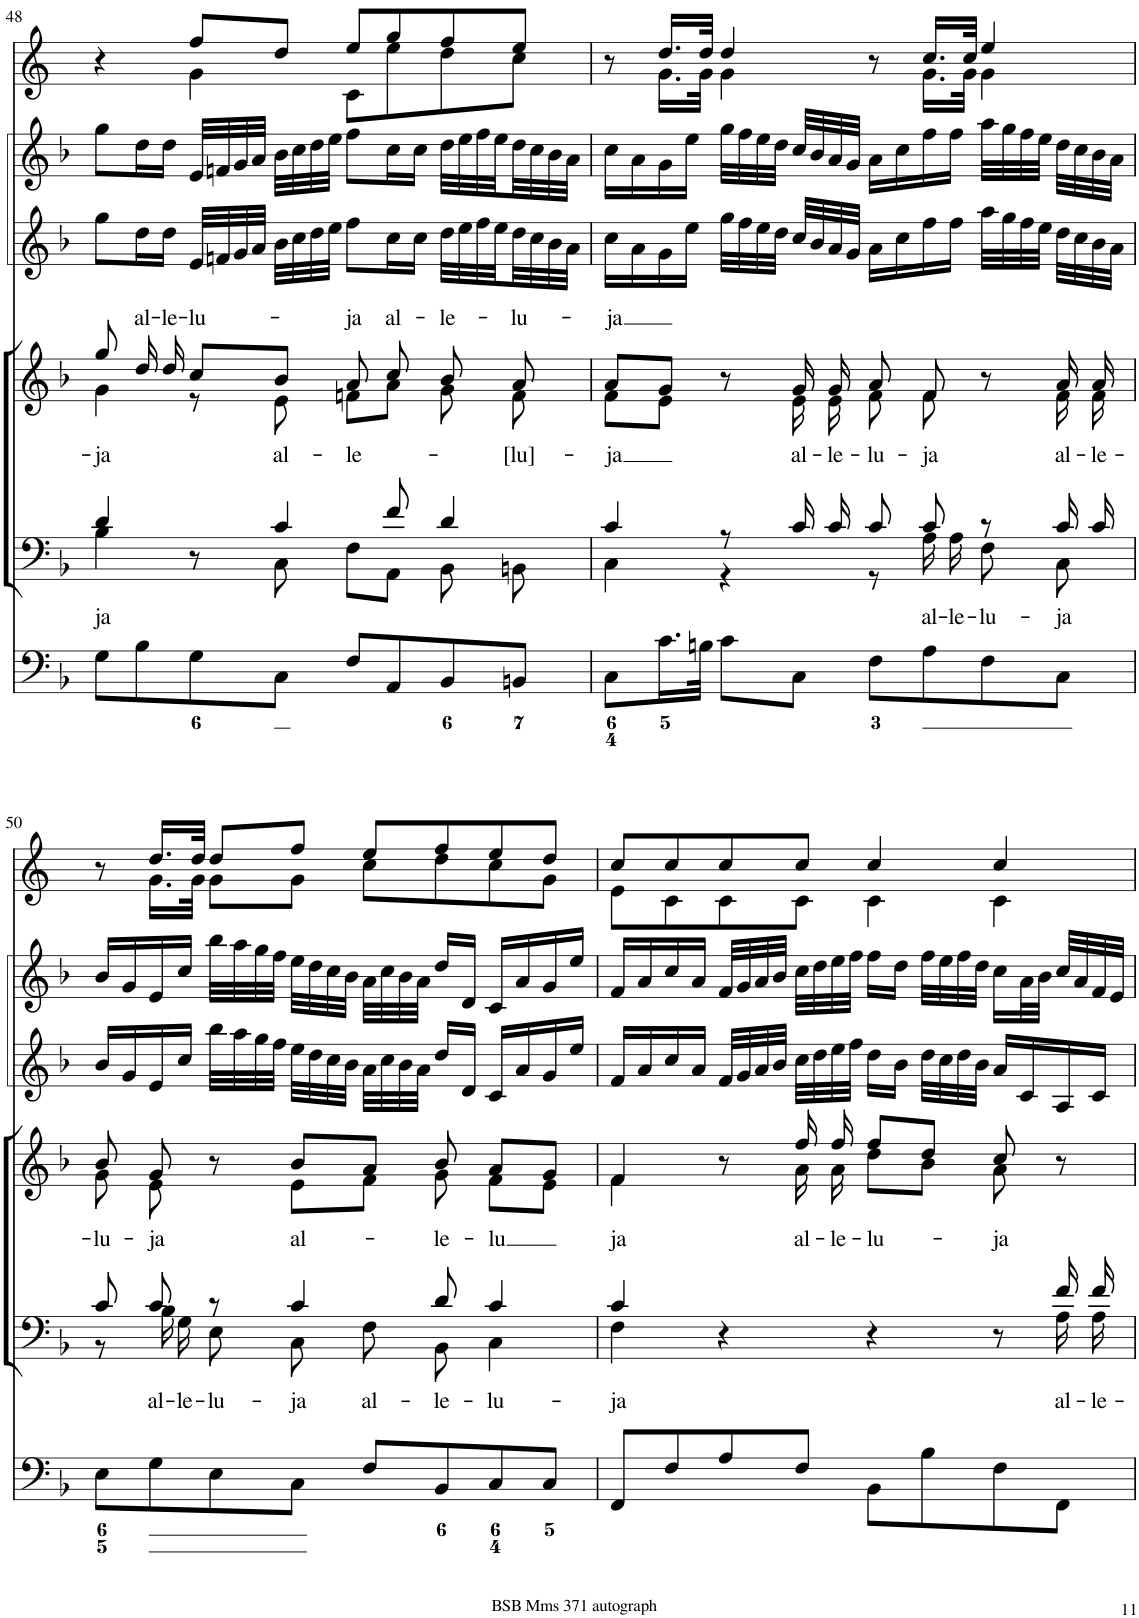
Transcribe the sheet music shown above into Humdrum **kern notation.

**kern	**kern	**text	**kern	**text	**kern	**kern	**kern
*part6	*part5	*part5	*part4	*part4	*part3	*part2	*part1
*staff6	*staff5	*staff5	*staff4	*staff4	*staff3	*staff2	*staff1
*I"Organ	*I"Voice	*	*I"Voice	*	*I"Violin	*I"Violini	*I"Corni in F
*	*	*	*	*	*I'Vln	*I'Vln	*
!!LO:PB:g=z
*clefF4	*clefF4	*	*clefG2	*	*clefG2	*clefG2	*clefG2
*	*	*	*	*	*	*	*Trd4c7
*k[b-]	*k[b-]	*	*k[b-]	*	*k[b-]	*k[b-]	*k[]
*M4/4	*M4/4	*	*M4/4	*	*M4/4	*M4/4	*M4/4
*met(c)	*met(c)	*	*met(c)	*	*met(c)	*met(c)	*met(c)
=48	=48	=48	=48	=48	=48	=48	=48
*	*^	*	*	*	*	*	*
!	!	!	!LO:LY:b	!	!LO:LY:b	!	!	!
*	*	*	*	*^	*	*	*	*^
8G\L	4d/	4B-\	ja	8gg/	4g\	-ja	8gg\L	8gg\L	4r	4ryy
!	!	!	!	!	!	!LO:LY:a	!	!	!	!
8B-\	.	.	.	16dd/	.	al-	16dd\L	16dd\L	.	.
!	!	!	!	!	!	!LO:LY:a	!	!	!	!
.	.	.	.	16dd/	.	-le-	16dd\JJ	16dd\JJ	.	.
!	!	!	!	!	!	!LO:LY:a	!	!	!	!
8G\	8r	8ryy	.	8cc/L	8r	-lu-	32e/LLL	32e/LLL	8ff/L	4g\
.	.	.	.	.	.	.	32fn/	32fn/	.	.
.	.	.	.	.	.	.	32g/	32g/	.	.
.	.	.	.	.	.	.	32a/JJJ	32a/JJJ	.	.
!	!	!	!	!	!	!LO:LY:b	!	!	!	!
8C\J	4c/	8C\	.	8b-/J	8e\	al-	32b-\LLL	32b-\LLL	8dd/J	.
.	.	.	.	.	.	.	32cc\	32cc\	.	.
.	.	.	.	.	.	.	32dd\	32dd\	.	.
.	.	.	.	.	.	.	32ee\JJJ	32ee\JJJ	.	.
!	!	!	!	!	!	!LO:LY:a	!	!	!	!
!	!	!	!	!	!	!LO:LY:b	!	!	!	!
8F/L	.	8F\L	.	8a/	8fn\L	-le-	8ff\L	8ff\L	8ee/L	8c\L
!	!	!	!	!	!	!LO:LY:a	!	!	!	!
8AA/	8f/	8AA\J	.	8cc/	8a\J	al-	16cc\L	16cc\L	8gg/	8ee\
.	.	.	.	.	.	.	16cc\JJ	16cc\JJ	.	.
!	!	!	!	!	!	!LO:LY:a	!	!	!	!
8BB-/	4d/	8BB-\	.	8b-/	8g\	-le-	32dd\LLL	32dd\LLL	8ff/	8dd\
.	.	.	.	.	.	.	32ee\	32ee\	.	.
.	.	.	.	.	.	.	32ff\	32ff\	.	.
.	.	.	.	.	.	.	32ee\	32ee\	.	.
!	!	!	!	!	!	!LO:LY:a	!	!	!	!
!	!	!	!	!	!	!LO:LY:b	!	!	!	!
8BBn/J	.	8BBn\	.	8a/	8f\	-[lu]-	32dd\	32dd\	8ee/J	8cc\J
.	.	.	.	.	.	.	32cc\	32cc\	.	.
.	.	.	.	.	.	.	32b-\	32b-\	.	.
.	.	.	.	.	.	.	32a\JJJ	32a\JJJ	.	.
=49	=49	=49	=49	=49	=49	=49	=49	=49	=49	=49
!	!	!	!	!	!	!LO:LY:a	!	!	!	!
!	!	!	!	!	!	!LO:LY:b	!	!	!	!
8C\L	4c/	4C\	.	8a/L	8f\L	-ja	16cc\LL	16cc\LL	8r	8ryy
.	.	.	.	.	.	.	16a\	16a\	.	.
16.c\L	.	.	.	8g/J	8e\J	.	16g\	16g\	16.dd/LL	16.g\LL
.	.	.	.	.	.	.	16ee\JJ	16ee\JJ	.	.
32Bn\JJk	.	.	.	.	.	.	.	.	32dd/JJk	32g\JJk
8c\L	8r	4r	.	8r	8ryy	.	32gg\LLL	32gg\LLL	4dd/	4g\
.	.	.	.	.	.	.	32ff\	32ff\	.	.
.	.	.	.	.	.	.	32ee\	32ee\	.	.
.	.	.	.	.	.	.	32dd\JJJ	32dd\JJJ	.	.
!	!	!	!	!	!	!LO:LY:b	!	!	!	!
8C\J	16c/	.	.	16g/	16e\	al-	32cc/LLL	32cc/LLL	.	.
.	.	.	.	.	.	.	32b-/	32b-/	.	.
!	!	!	!	!	!	!LO:LY:b	!	!	!	!
.	16c/	.	.	16g/	16e\	-le-	32a/	32a/	.	.
.	.	.	.	.	.	.	32g/JJJ	32g/JJJ	.	.
!	!	!	!	!	!	!LO:LY:b	!	!	!	!
8F\L	8c/	8r	.	8a/	8f\	-lu-	16a\LL	16a\LL	8r	8ryy
.	.	.	.	.	.	.	16cc\	16cc\	.	.
!	!	!	!LO:LY:b	!	!	!LO:LY:b	!	!	!	!
8A\	8c/	16A\	al-	8f/	8f\	-ja	16ff\	16ff\	16.cc/LL	16.g\LL
!	!	!	!LO:LY:b	!	!	!	!	!	!	!
.	.	16A\	-le-	.	.	.	16ff\JJ	16ff\JJ	.	.
.	.	.	.	.	.	.	.	.	32cc/JJk	32g\JJk
!	!	!	!LO:LY:b	!	!	!	!	!	!	!
8F\	8r	8F\	-lu-	8r	8ryy	.	32aa\LLL	32aa\LLL	4ee/	4g\
.	.	.	.	.	.	.	32gg\	32gg\	.	.
.	.	.	.	.	.	.	32ff\	32ff\	.	.
.	.	.	.	.	.	.	32ee\JJJ	32ee\JJJ	.	.
!	!	!	!LO:LY:b	!	!	!LO:LY:b	!	!	!	!
8C\J	16c/	8C\	-ja	16a/	16f\	al-	32dd\LLL	32dd\LLL	.	.
.	.	.	.	.	.	.	32cc\	32cc\	.	.
!	!	!	!	!	!	!LO:LY:b	!	!	!	!
.	16c/	.	.	16a/	16f\	-le-	32b-\	32b-\	.	.
.	.	.	.	.	.	.	32a\JJJ	32a\JJJ	.	.
!!LO:LB:g=z	!!
=50	=50	=50	=50	=50	=50	=50	=50	=50	=50	=50
!	!	!	!	!	!	!LO:LY:b	!	!	!	!
8E\L	8c/	8r	.	8b-/	8g\	-lu-	16b-/LL	16b-/LL	8r	8ryy
.	.	.	.	.	.	.	16g/	16g/	.	.
!	!	!	!LO:LY:b	!	!	!LO:LY:b	!	!	!	!
8G\	8c/	16B-\	al-	8g/	8e\	-ja	16e/	16e/	16.dd/LL	16.g\LL
!	!	!	!LO:LY:b	!	!	!	!	!	!	!
.	.	16G\	-le-	.	.	.	16cc/JJ	16cc/JJ	.	.
.	.	.	.	.	.	.	.	.	32dd/JJk	32g\JJk
!	!	!	!LO:LY:b	!	!	!	!	!	!	!
8E\	8r	8E\	-lu-	8r	8ryy	.	32bb-\LLL	32bb-\LLL	8dd/L	8g\L
.	.	.	.	.	.	.	32aa\	32aa\	.	.
.	.	.	.	.	.	.	32gg\	32gg\	.	.
.	.	.	.	.	.	.	32ff\JJJ	32ff\JJJ	.	.
!	!	!	!LO:LY:b	!	!	!LO:LY:b	!	!	!	!
8C\J	4c/	8C\	-ja	8b-/L	8e\L	al-	32ee\LLL	32ee\LLL	8ff/J	8g\J
.	.	.	.	.	.	.	32dd\	32dd\	.	.
.	.	.	.	.	.	.	32cc\	32cc\	.	.
.	.	.	.	.	.	.	32b-\JJJ	32b-\JJJ	.	.
!	!	!	!LO:LY:b	!	!	!	!	!	!	!
8F/L	.	8F\	al-	8a/J	8f\J	.	32a\LLL	32a\LLL	8ee/L	8cc\L
.	.	.	.	.	.	.	32cc\	32cc\	.	.
.	.	.	.	.	.	.	32b-\	32b-\	.	.
.	.	.	.	.	.	.	32a\JJJ	32a\JJJ	.	.
!	!	!	!LO:LY:b	!	!	!LO:LY:b	!	!	!	!
8BB-/	8d/	8BB-\	-le-	8b-/	8g\	-le-	16dd/LL	16dd/LL	8ff/	8dd\
.	.	.	.	.	.	.	16d/JJ	16d/JJ	.	.
!	!	!	!LO:LY:b	!	!	!LO:LY:b	!	!	!	!
8C/	4c/	4C\	-lu-	8a/L	8f\L	-lu	16c/LL	16c/LL	8ee/	8cc\
.	.	.	.	.	.	.	16a/	16a/	.	.
8C/J	.	.	.	8g/J	8e\J	.	16g/	16g/	8dd/J	8g\J
.	.	.	.	.	.	.	16ee/JJ	16ee/JJ	.	.
=51	=51	=51	=51	=51	=51	=51	=51	=51	=51	=51
!	!	!	!LO:LY:b	!	!	!LO:LY:b	!	!	!	!
8FF/L	4c/	4F\	-ja	4f/	4f\	ja	16f/LL	16f/LL	8cc/L	8e\L
.	.	.	.	.	.	.	16a/	16a/	.	.
8F/	.	.	.	.	.	.	16cc/	16cc/	8cc/	8c\
.	.	.	.	.	.	.	16a/JJ	16a/JJ	.	.
8A/	4r	8ryy	.	8r	8ryy	.	32f/LLL	32f/LLL	8cc/	8c\
.	.	.	.	.	.	.	32g/	32g/	.	.
.	.	.	.	.	.	.	32a/	32a/	.	.
.	.	.	.	.	.	.	32b-/JJJ	32b-/JJJ	.	.
*	*v	*v	*	*	*	*	*	*	*	*
!	!	!	!	!	!LO:LY:b	!	!	!	!
8F/J	.	.	16ff/	16a\	al-	32cc\LLL	32cc\LLL	8cc/J	8c\J
.	.	.	.	.	.	32dd\	32dd\	.	.
!	!	!	!	!	!LO:LY:b	!	!	!	!
.	.	.	16ff/	16a\	-le-	32ee\	32ee\	.	.
.	.	.	.	.	.	32ff\JJJ	32ff\JJJ	.	.
!	!	!	!	!	!LO:LY:b	!	!	!	!
8BB-\L	4r	.	8ff/L	8dd\L	-lu-	16dd\LL	16ff\LL	4cc/	4c\
.	.	.	.	.	.	16b-\JJ	16dd\JJ	.	.
8B-\	.	.	8dd/J	8b-\J	.	32dd\LLL	32ff\LLL	.	.
.	.	.	.	.	.	32cc\	32ee\	.	.
.	.	.	.	.	.	32dd\	32ff\	.	.
.	.	.	.	.	.	32b-\JJJ	32dd\JJJ	.	.
!	!	!	!	!	!LO:LY:b	!	!	!	!
8F\	8r	.	8cc/	8a\	-ja	16a/LL	16cc\LL	4cc/	4c\
.	.	.	.	.	.	16c/	32a\L	.	.
.	.	.	.	.	.	.	32b-\JJJ	.	.
*	*^	*	*	*	*	*	*	*	*
!	!	!	!LO:LY:b	!	!	!	!	!	!	!
8FF\J	16f/	16A\	al-	8r	8ryy	.	16A/	32cc/LLL	.	.
.	.	.	.	.	.	.	.	32a/	.	.
!	!	!	!LO:LY:b	!	!	!	!	!	!	!
.	16f/	16A\	-le-	.	.	.	16c/JJ	32f/	.	.
.	.	.	.	.	.	.	.	32e/JJJ	.	.
*	*v	*v	*	*	*	*	*	*	*v	*v
*	*	*	*v	*v	*	*	*	*
=	=	=	=	=	=	=	=
*-	*-	*-	*-	*-	*-	*-	*-
